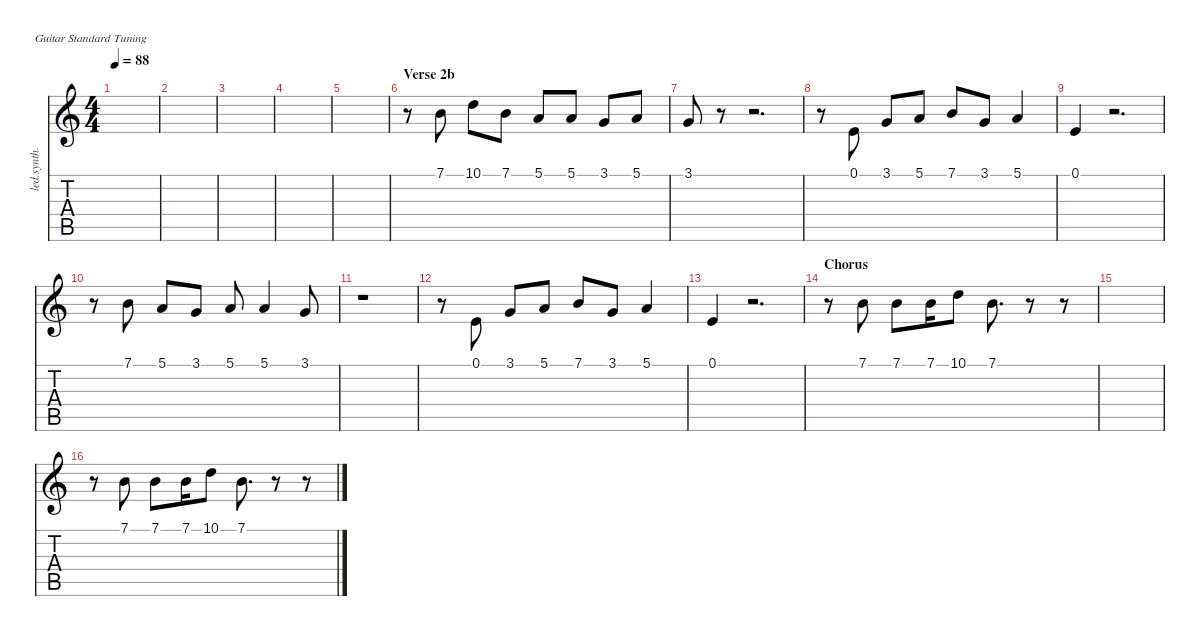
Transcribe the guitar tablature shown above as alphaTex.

\defaultSystemsLayout 4
\hideDynamics
\bracketExtendMode nobrackets
\otherSystemsTrackNameOrientation horizontal
\track ("Background Vocal" "led.synth.") {instrument lead5charang}
\staff {score tabs}
\tuning (E4 B3 G3 D3 A2 E2)
\ts (4 4)
\tempo 88
\clef g2
\ks c
|
|
|
|
|
\section ("" "Verse 2b")
r.8{beam Down} 7.1.8{beam Down} 10.1.8{beam Down} 7.1.8{beam Down} 5.1.8{beam Up} 5.1.8{beam Up} 3.1.8{beam Up} 5.1.8{beam Up} |
3.1.8{beam Up} r.8{beam Up} r.2{d beam Up} |
r.8{beam Down} 0.1.8{beam Up} 3.1.8{beam Up} 5.1.8{beam Up} 7.1.8{beam Up} 3.1.8{beam Up} 5.1.4{beam Up} |
0.1.4{beam Up} r.2{d beam Up} |
r.8{beam Down} 7.1.8{beam Down} 5.1.8{beam Up} 3.1.8{beam Up} 5.1.8{beam Up} 5.1.4{beam Up} 3.1.8{beam Up} |
r.1{beam Down} |
r.8{beam Down} 0.1.8{beam Up} 3.1.8{beam Up} 5.1.8{beam Up} 7.1.8{beam Up} 3.1.8{beam Up} 5.1.4{beam Up} |
0.1.4{beam Up} r.2{d beam Up} |
\section ("" "Chorus")
r.8{beam Down} 7.1.8{beam Down} 7.1.8{beam Down} 7.1.16{beam Down} 10.1.8{beam Down} 7.1.8{d beam Down} r.8{beam Down} r.8{beam Down} |
|
r.8{beam Down} 7.1.8{beam Down} 7.1.8{beam Down} 7.1.16{beam Down} 10.1.8{beam Down} 7.1.8{d beam Down} r.8{beam Down} r.8{beam Down}
